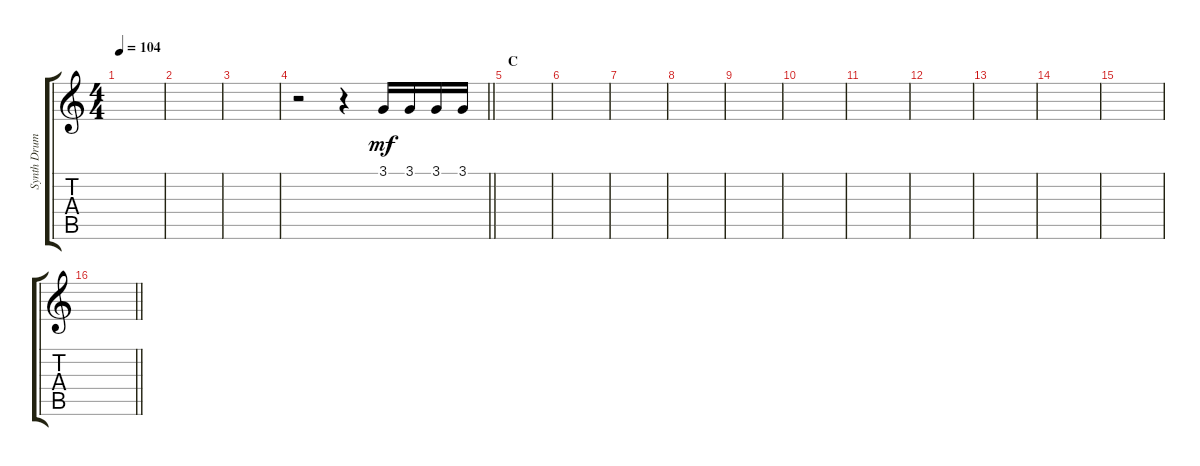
\track ("Synth Drum" "Synth Drum") {instrument synthdrum}
\staff {score tabs}
\tuning (E4 B3 G3 D3 A2 D2) {hide}
\ts (4 4)
\tempo 104
\clef g2
\ks c
|
|
|
\barLineRight lightlight
r.2 r.4 3.1.16{dy mf} 3.1.16 3.1.16 3.1.16 |
\section ("" "C")
|
|
|
|
|
|
|
|
|
|
|
\barLineRight lightlight
